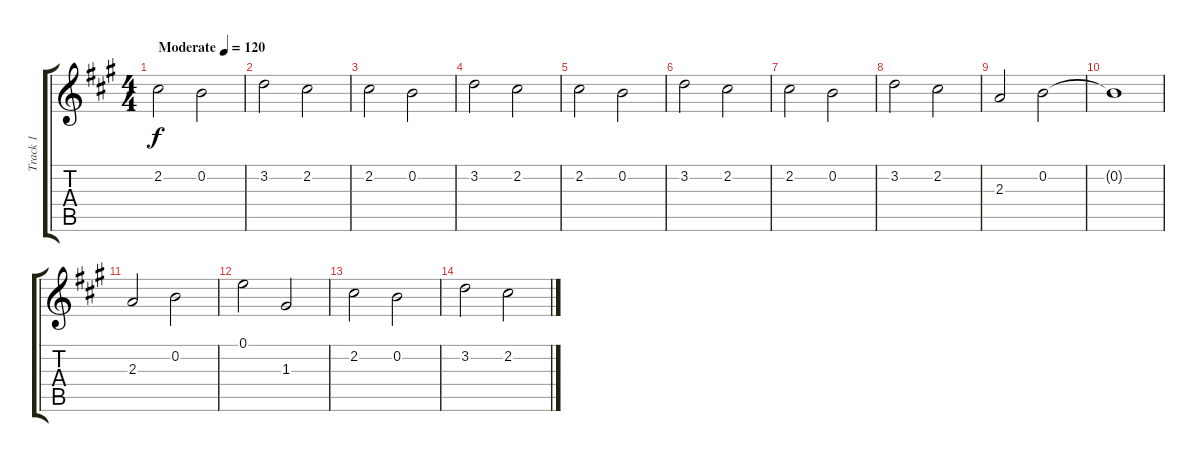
\track ("Track 1" "Track 1") {instrument acousticguitarsteel}
\staff {score tabs}
\tuning (E4 B3 G3 D3 A2 E2) {hide}
\ts (4 4)
\tempo (120 "Moderate")
\clef g2
\ks a
2.2.2{dy f instrument acousticguitarsteel} 0.2.2 |
3.2.2 2.2.2 |
2.2.2 0.2.2 |
3.2.2 2.2.2 |
2.2.2 0.2.2 |
3.2.2 2.2.2 |
2.2.2 0.2.2 |
3.2.2 2.2.2 |
2.3.2 0.2.2 |
0.2{t}.1 |
2.3.2 0.2.2 |
0.1.2 1.3.2 |
2.2.2 0.2.2 |
3.2.2 2.2.2
